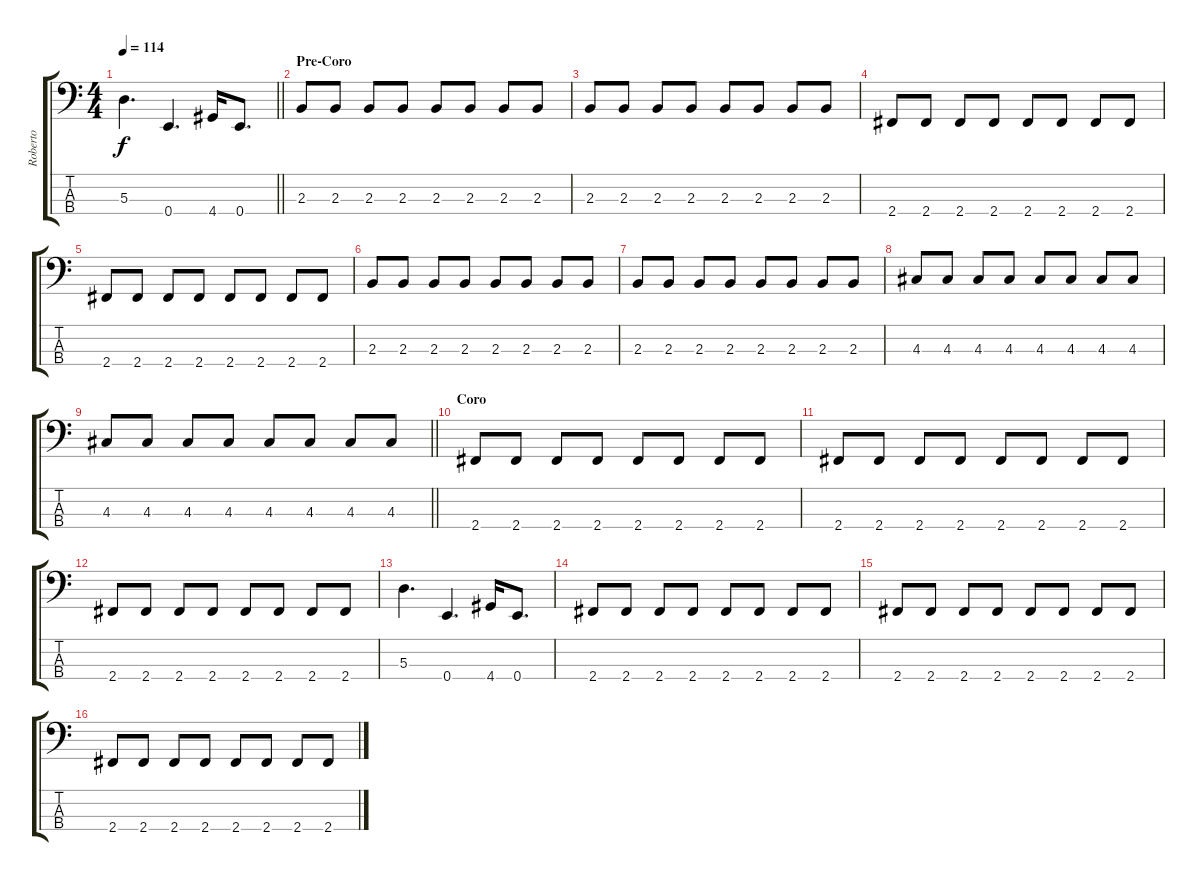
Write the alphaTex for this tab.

\track ("Roberto" "Roberto") {instrument electricbassfinger}
\staff {score tabs}
\tuning (G2 D2 A1 E1) {hide}
\ts (4 4)
\tempo 114
\clef f4
\barLineRight lightlight
\ks c
5.3.4{d dy f} 0.4.4{d} 4.4.16 0.4.8{d} |
\section ("" "Pre-Coro")
2.3.8 2.3.8 2.3.8 2.3.8 2.3.8 2.3.8 2.3.8 2.3.8 |
2.3.8 2.3.8 2.3.8 2.3.8 2.3.8 2.3.8 2.3.8 2.3.8 |
2.4.8 2.4.8 2.4.8 2.4.8 2.4.8 2.4.8 2.4.8 2.4.8 |
2.4.8 2.4.8 2.4.8 2.4.8 2.4.8 2.4.8 2.4.8 2.4.8 |
2.3.8 2.3.8 2.3.8 2.3.8 2.3.8 2.3.8 2.3.8 2.3.8 |
2.3.8 2.3.8 2.3.8 2.3.8 2.3.8 2.3.8 2.3.8 2.3.8 |
4.3.8 4.3.8 4.3.8 4.3.8 4.3.8 4.3.8 4.3.8 4.3.8 |
\barLineRight lightlight
4.3.8 4.3.8 4.3.8 4.3.8 4.3.8 4.3.8 4.3.8 4.3.8 |
\section ("" "Coro")
2.4.8 2.4.8 2.4.8 2.4.8 2.4.8 2.4.8 2.4.8 2.4.8 |
2.4.8 2.4.8 2.4.8 2.4.8 2.4.8 2.4.8 2.4.8 2.4.8 |
2.4.8 2.4.8 2.4.8 2.4.8 2.4.8 2.4.8 2.4.8 2.4.8 |
5.3.4{d} 0.4.4{d} 4.4.16 0.4.8{d} |
2.4.8 2.4.8 2.4.8 2.4.8 2.4.8 2.4.8 2.4.8 2.4.8 |
2.4.8 2.4.8 2.4.8 2.4.8 2.4.8 2.4.8 2.4.8 2.4.8 |
2.4.8 2.4.8 2.4.8 2.4.8 2.4.8 2.4.8 2.4.8 2.4.8
